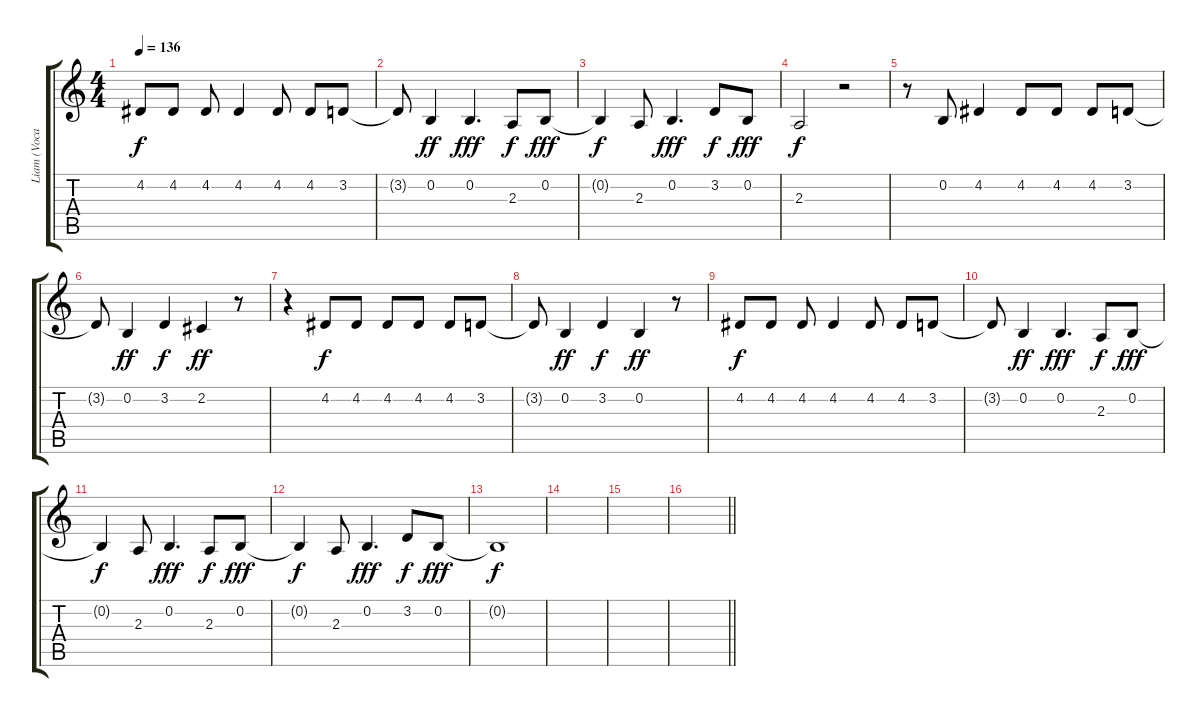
\track ("Liam (Vocals)" "Liam (Voca") {instrument lead2sawtooth}
\staff {score tabs}
\tuning (E4 B3 G3 D3 A2 E2) {hide}
\ts (4 4)
\tempo 136
\clef g2
\ks c
4.2.8{dy f} 4.2.8 4.2.8 4.2.4 4.2.8 4.2.8 3.2.8 |
3.2{t}.8 0.2.4{dy ff} 0.2.4{d dy fff} 2.3.8{dy f} 0.2.8{dy fff} |
0.2{t}.4{dy f} 2.3.8 0.2.4{d dy fff} 3.2.8{dy f} 0.2.8{dy fff} |
2.3.2{dy f} r.2 |
r.8 0.2.8 4.2.4 4.2.8 4.2.8 4.2.8 3.2.8 |
3.2{t}.8 0.2.4{dy ff} 3.2.4{dy f} 2.2.4{dy ff} r.8 |
r.4 4.2.8{dy f} 4.2.8 4.2.8 4.2.8 4.2.8 3.2.8 |
3.2{t}.8 0.2.4{dy ff} 3.2.4{dy f} 0.2.4{dy ff} r.8 |
4.2.8{dy f} 4.2.8 4.2.8 4.2.4 4.2.8 4.2.8 3.2.8 |
3.2{t}.8 0.2.4{dy ff} 0.2.4{d dy fff} 2.3.8{dy f} 0.2.8{dy fff} |
0.2{t}.4{dy f} 2.3.8 0.2.4{d dy fff} 2.3.8{dy f} 0.2.8{dy fff} |
0.2{t}.4{dy f} 2.3.8 0.2.4{d dy fff} 3.2.8{dy f} 0.2.8{dy fff} |
0.2{t}.1{dy f} |
|
|
\barLineRight lightlight
